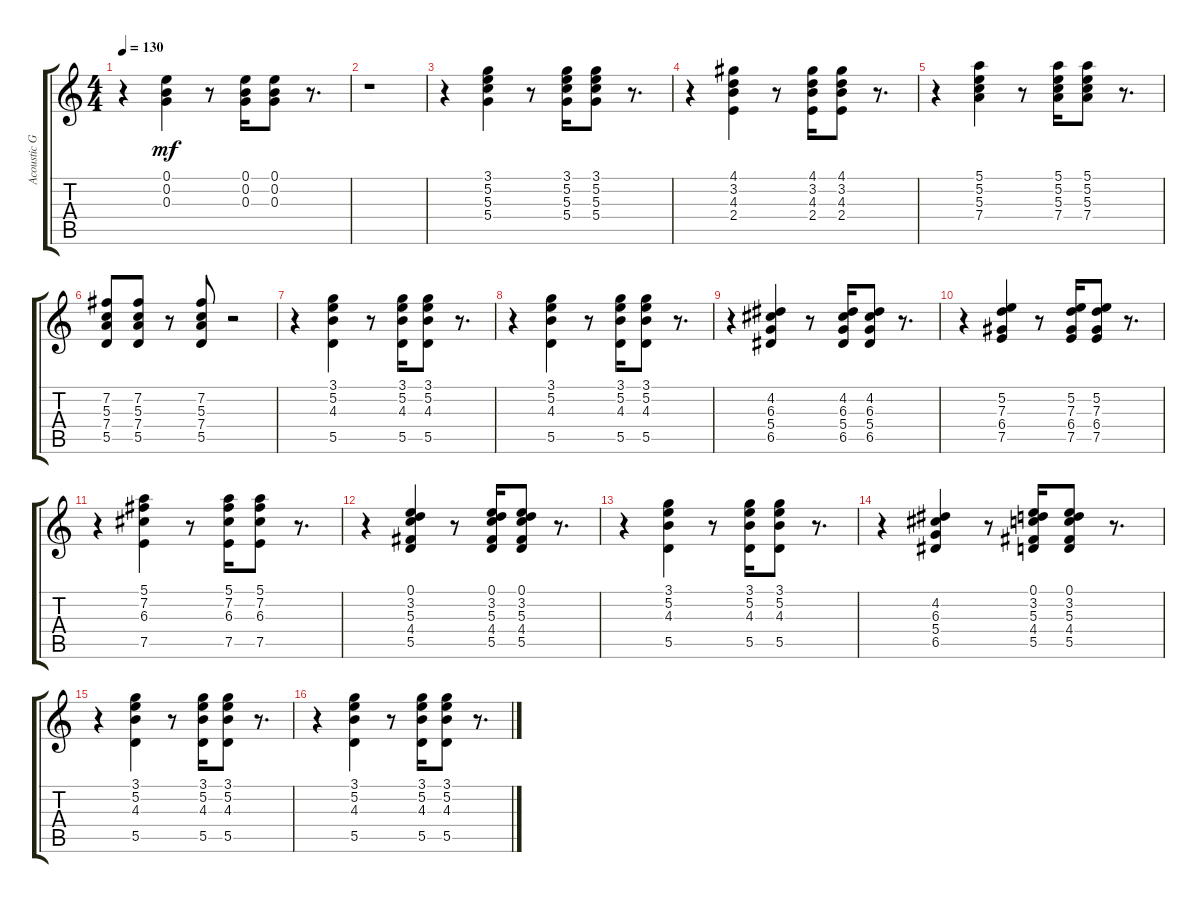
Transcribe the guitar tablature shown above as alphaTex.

\track ("Acoustic Guitar" "Acoustic G") {instrument acousticguitarnylon}
\staff {score tabs}
\tuning (E4 B3 G3 D3 A2 E2) {hide}
\ts (4 4)
\tempo 130
\clef g2
\ks c
r.4{dy mf} (0.1 0.2 0.3).4 r.8 (0.1 0.2 0.3).16 (0.1 0.2 0.3).8 r.8{d} |
r.1 |
r.4 (3.1 5.2 5.3 5.4).4 r.8 (3.1 5.2 5.3 5.4).16 (3.1 5.2 5.3 5.4).8 r.8{d} |
r.4 (4.1 3.2 4.3 2.4).4 r.8 (4.1 3.2 4.3 2.4).16 (4.1 3.2 4.3 2.4).8 r.8{d} |
r.4 (5.1 5.2 5.3 7.4).4 r.8 (5.1 5.2 5.3 7.4).16 (5.1 5.2 5.3 7.4).8 r.8{d} |
(7.2 5.3 7.4 5.5).8 (7.2 5.3 7.4 5.5).8 r.8 (7.2 5.3 7.4 5.5).8 r.2 |
r.4 (3.1 5.2 4.3 5.5).4 r.8 (3.1 5.2 4.3 5.5).16 (3.1 5.2 4.3 5.5).8 r.8{d} |
r.4 (3.1 5.2 4.3 5.5).4 r.8 (3.1 5.2 4.3 5.5).16 (3.1 5.2 4.3 5.5).8 r.8{d} |
r.4 (4.2 6.3 5.4 6.5).4 r.8 (4.2 6.3 5.4 6.5).16 (4.2 6.3 5.4 6.5).8 r.8{d} |
r.4 (5.2 7.3 6.4 7.5).4 r.8 (5.2 7.3 6.4 7.5).16 (5.2 7.3 6.4 7.5).8 r.8{d} |
r.4 (5.1 7.2 6.3 7.5).4 r.8 (5.1 7.2 6.3 7.5).16 (5.1 7.2 6.3 7.5).8 r.8{d} |
r.4 (0.1 3.2 5.3 4.4 5.5).4 r.8 (0.1 3.2 5.3 4.4 5.5).16 (0.1 3.2 5.3 4.4 5.5).8 r.8{d} |
r.4 (3.1 5.2 4.3 5.5).4 r.8 (3.1 5.2 4.3 5.5).16 (3.1 5.2 4.3 5.5).8 r.8{d} |
r.4 (4.2 6.3 5.4 6.5).4 r.8 (0.1 3.2 5.3 4.4 5.5).16 (0.1 3.2 5.3 4.4 5.5).8 r.8{d} |
r.4 (3.1 5.2 4.3 5.5).4 r.8 (3.1 5.2 4.3 5.5).16 (3.1 5.2 4.3 5.5).8 r.8{d} |
r.4 (3.1 5.2 4.3 5.5).4 r.8 (3.1 5.2 4.3 5.5).16 (3.1 5.2 4.3 5.5).8 r.8{d}
